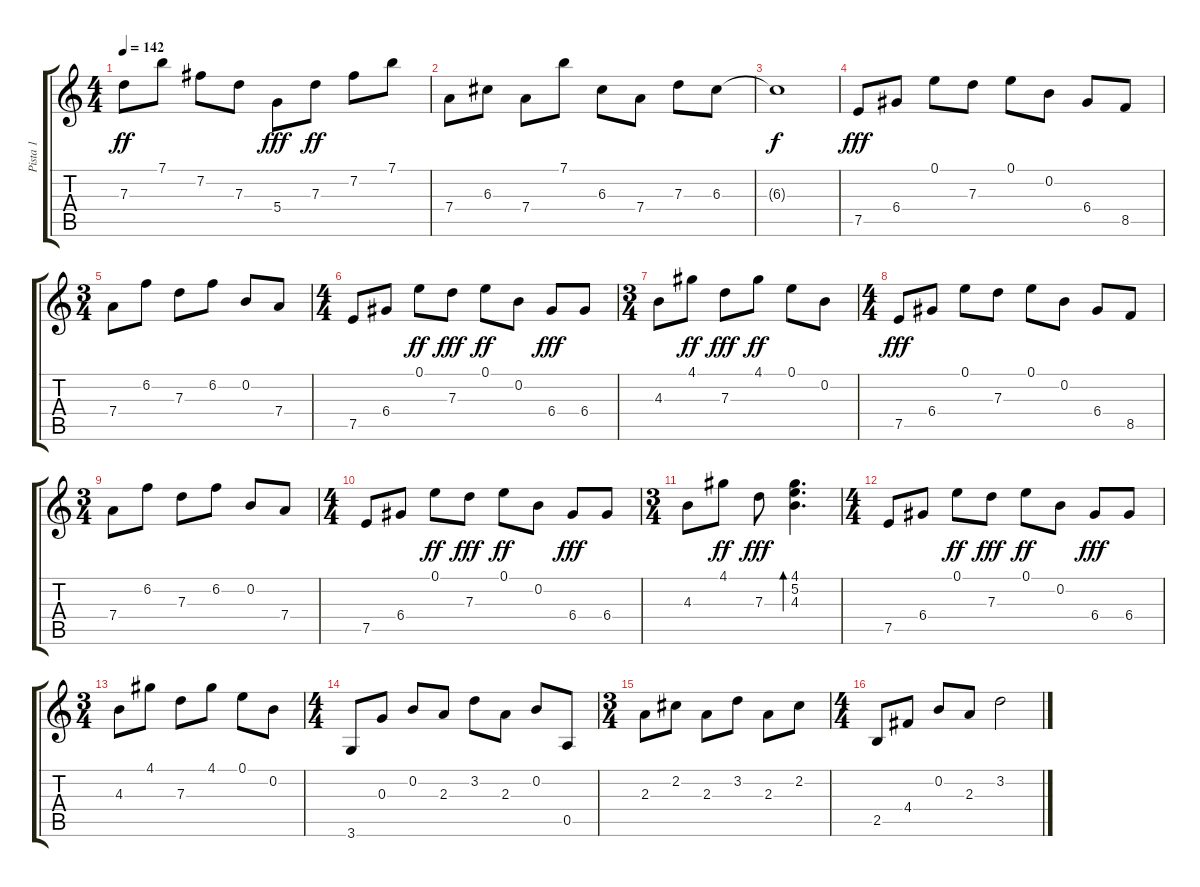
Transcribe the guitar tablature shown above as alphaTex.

\track ("Pista 1" "Pista 1") {instrument distortionguitar}
\staff {score tabs}
\tuning (E4 B3 G3 D3 A2 E2) {hide}
\ts (4 4)
\tempo 142
\clef g2
\ks c
7.3.8{dy ff} 7.1.8 7.2.8 7.3.8 5.4.8{dy fff} 7.3.8{dy ff} 7.2.8 7.1.8 |
7.4.8 6.3.8 7.4.8 7.1.8 6.3.8 7.4.8 7.3.8 6.3.8 |
6.3{t}.1{dy f} |
7.5.8{dy fff} 6.4.8 0.1.8 7.3.8 0.1.8 0.2.8 6.4.8 8.5.8 |
\ts (3 4)
7.4.8 6.2.8 7.3.8 6.2.8 0.2.8 7.4.8 |
\ts (4 4)
7.5.8 6.4.8 0.1.8{dy ff} 7.3.8{dy fff} 0.1.8{dy ff} 0.2.8 6.4.8{dy fff} 6.4.8 |
\ts (3 4)
4.3.8 4.1.8{dy ff} 7.3.8{dy fff} 4.1.8{dy ff} 0.1.8 0.2.8 |
\ts (4 4)
7.5.8{dy fff} 6.4.8 0.1.8 7.3.8 0.1.8 0.2.8 6.4.8 8.5.8 |
\ts (3 4)
7.4.8 6.2.8 7.3.8 6.2.8 0.2.8 7.4.8 |
\ts (4 4)
7.5.8 6.4.8 0.1.8{dy ff} 7.3.8{dy fff} 0.1.8{dy ff} 0.2.8 6.4.8{dy fff} 6.4.8 |
\ts (3 4)
4.3.8 4.1.8{dy ff} 7.3.8{dy fff} (4.1 5.2 4.3).4{d bd 240} |
\ts (4 4)
7.5.8 6.4.8 0.1.8{dy ff} 7.3.8{dy fff} 0.1.8{dy ff} 0.2.8 6.4.8{dy fff} 6.4.8 |
\ts (3 4)
4.3.8 4.1.8 7.3.8 4.1.8 0.1.8 0.2.8 |
\ts (4 4)
3.6.8 0.3.8 0.2.8 2.3.8 3.2.8 2.3.8 0.2.8 0.5.8 |
\ts (3 4)
2.3.8 2.2.8 2.3.8 3.2.8 2.3.8 2.2.8 |
\ts (4 4)
2.5.8 4.4.8 0.2.8 2.3.8 3.2.2
